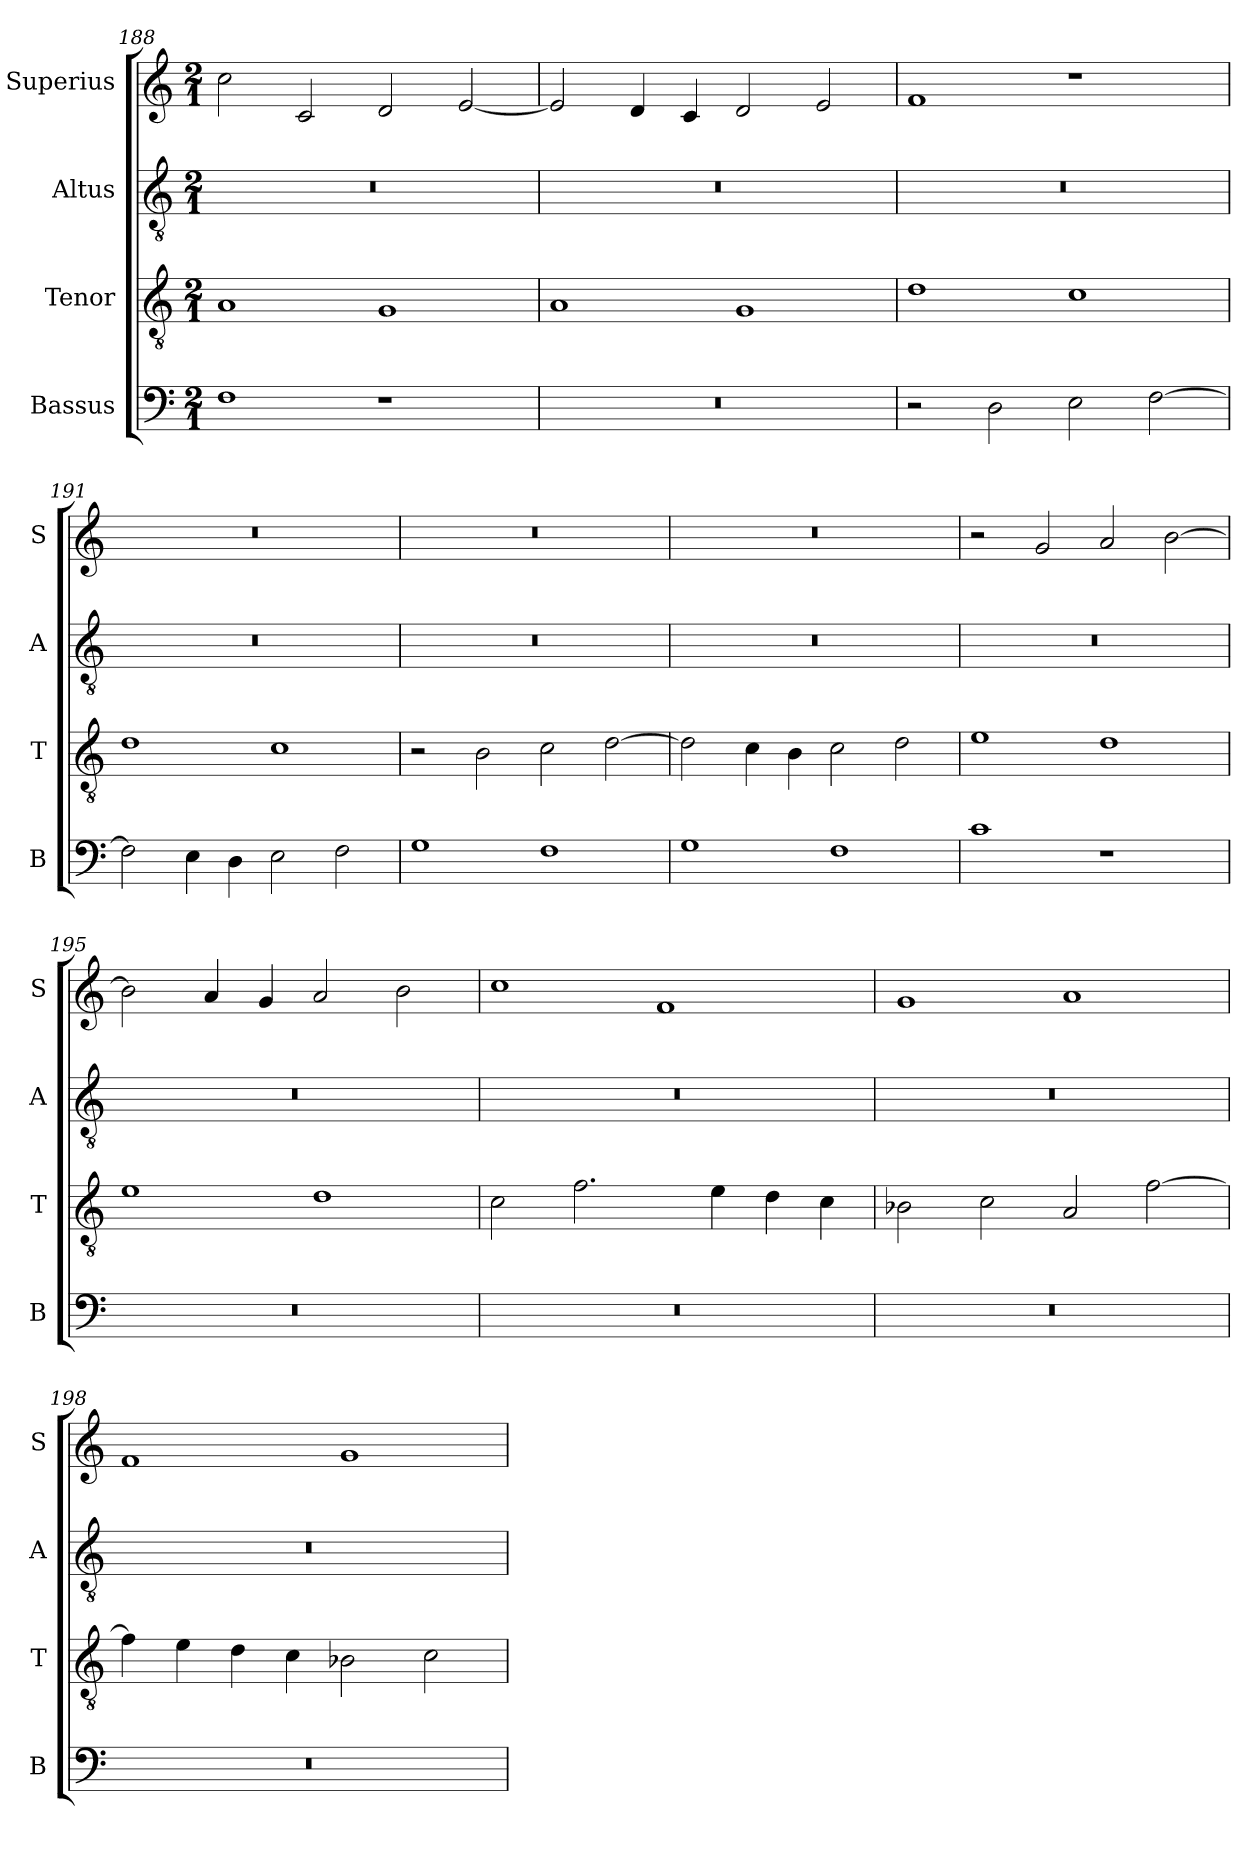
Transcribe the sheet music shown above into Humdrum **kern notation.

**kern	**kern	**kern	**kern
*part4	*part3	*part2	*part1
*staff4	*staff3	*staff2	*staff1
*I"Bassus	*I"Tenor	*I"Altus	*I"Superius
*I'B	*I'T	*I'A	*I'S
*clefF4	*clefGv2	*clefGv2	*clefG2
*k[]	*k[]	*k[]	*k[]
*M2/1	*M2/1	*M2/1	*M2/1
=188	=188	=188	=188
1F	1A	0r	2cc\
.	.	.	2c/
1r	1G	.	2d/
.	.	.	[2e/
=189	=189	=189	=189
0r	1A	0r	2e/]
.	.	.	4d/
.	.	.	4c/
.	1G	.	2d/
.	.	.	2e/
=190	=190	=190	=190
2r	1d	0r	1f
2D\	.	.	.
2E\	1c	.	1r
[2F\	.	.	.
=191	=191	=191	=191
2F\]	1d	0r	0r
4E\	.	.	.
4D\	.	.	.
2E\	1c	.	.
2F\	.	.	.
=192	=192	=192	=192
1G	2r	0r	0r
.	2B\	.	.
1F	2c\	.	.
.	[2d\	.	.
=193	=193	=193	=193
1G	2d\]	0r	0r
.	4c\	.	.
.	4B\	.	.
1F	2c\	.	.
.	2d\	.	.
=194	=194	=194	=194
1c	1e	0r	2r
.	.	.	2g/
1r	1d	.	2a/
.	.	.	[2b\
=195	=195	=195	=195
0r	1e	0r	2b\]
.	.	.	4a/
.	.	.	4g/
.	1d	.	2a/
.	.	.	2b\
=196	=196	=196	=196
0r	2c\	0r	1cc
.	2.f\	.	.
.	.	.	1f
.	4e\	.	.
.	4d\	.	.
.	4c\	.	.
=197	=197	=197	=197
0r	2B-X\	0r	1g
.	2c\	.	.
.	2A/	.	1a
.	[2f\	.	.
=198	=198	=198	=198
0r	4f\]	0r	1f
.	4e\	.	.
.	4d\	.	.
.	4c\	.	.
.	2B-X\	.	1g
.	2c\	.	.
=	=	=	=
*-	*-	*-	*-
